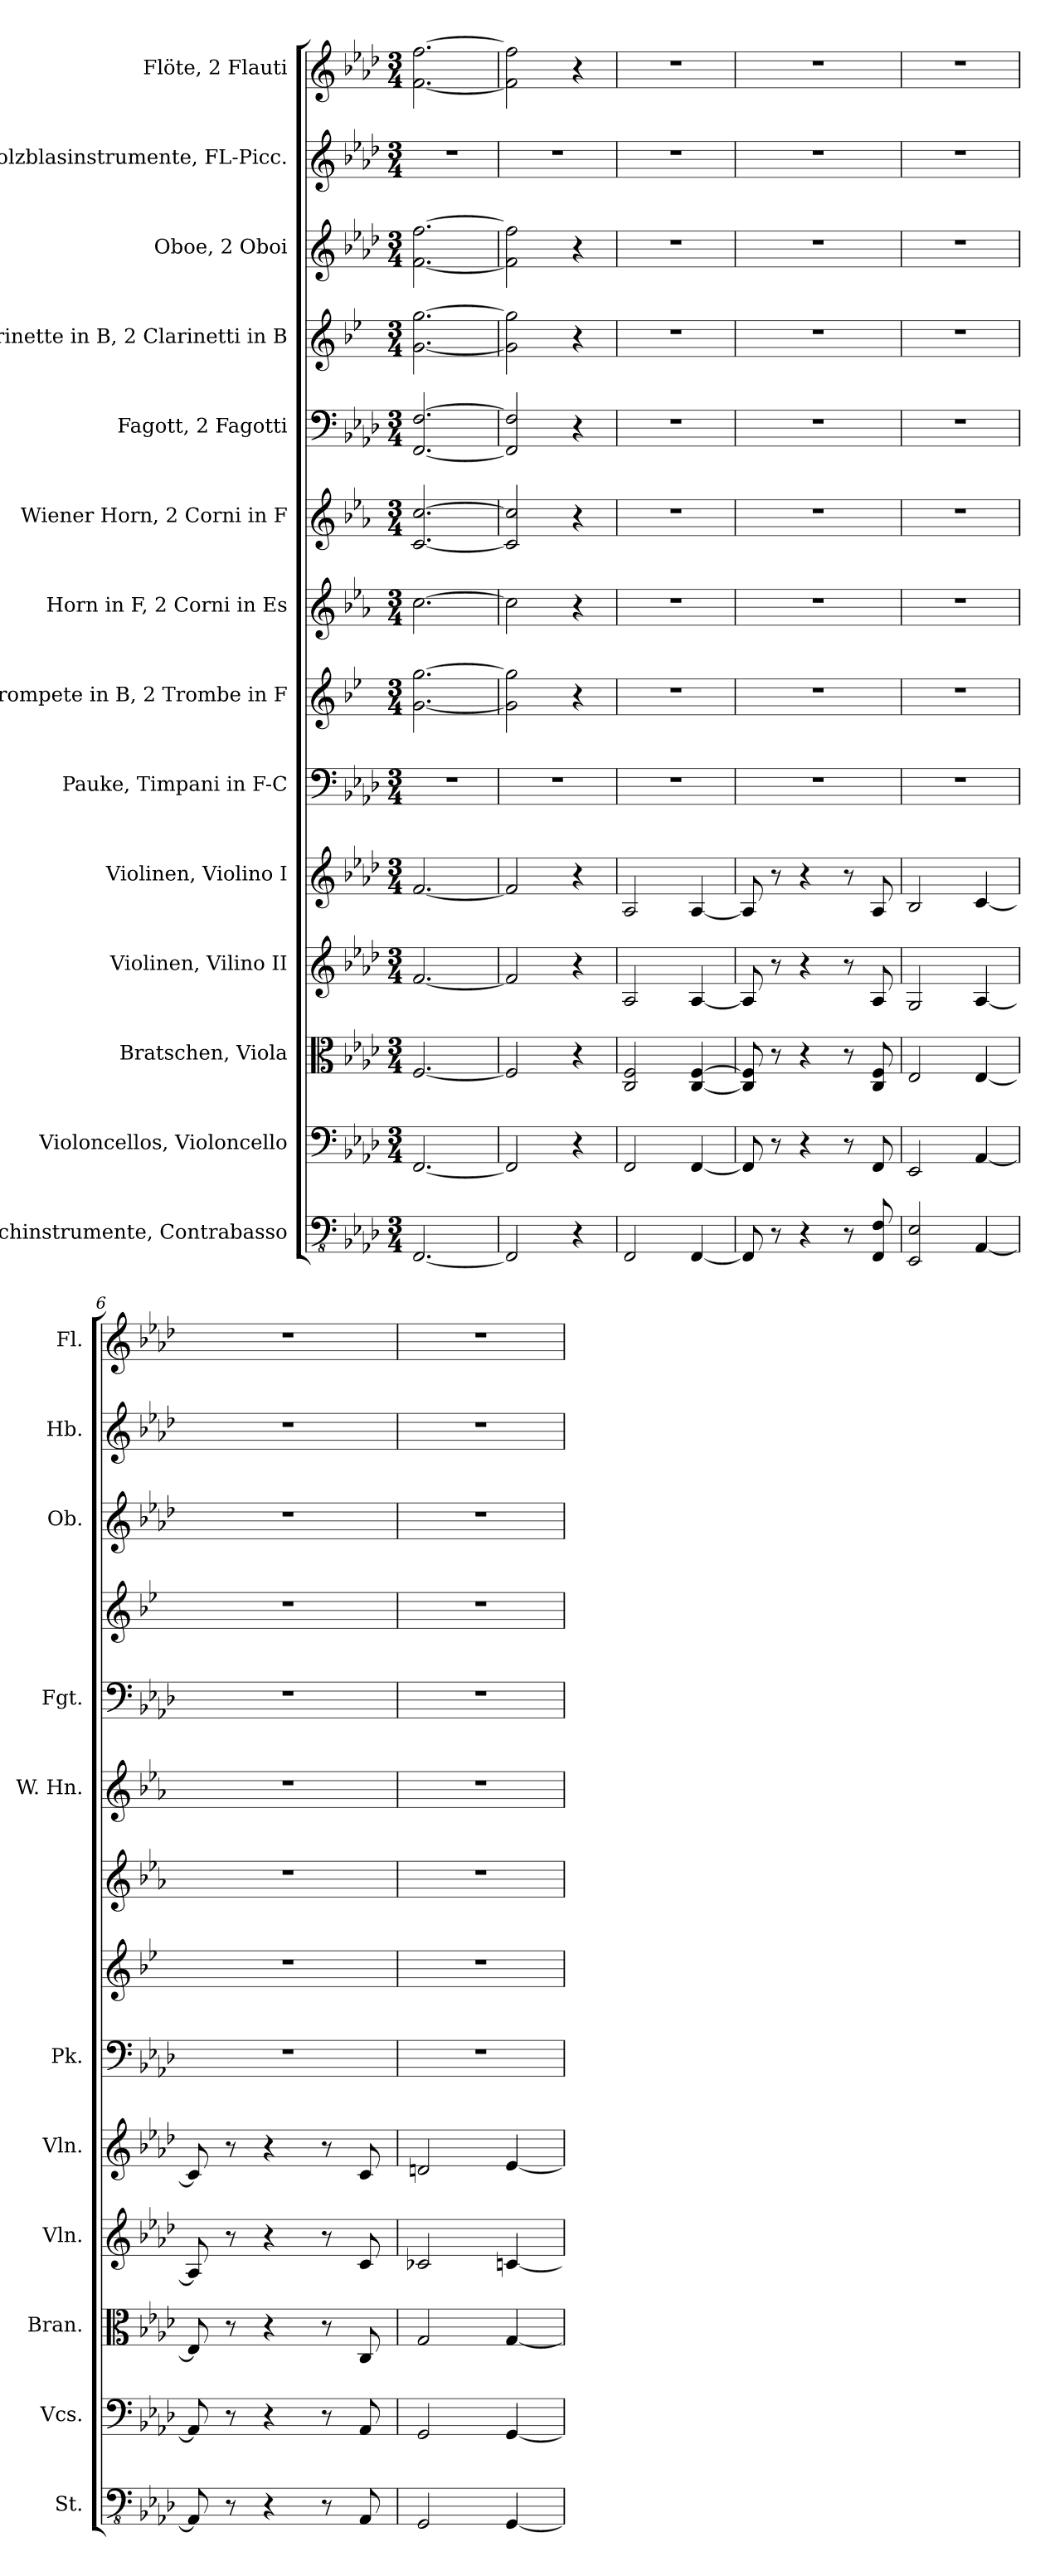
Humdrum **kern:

**kern	**kern	**kern	**kern	**kern	**kern	**kern	**kern	**kern	**kern	**kern	**kern	**kern	**kern
*part14	*part13	*part12	*part11	*part10	*part9	*part8	*part7	*part6	*part5	*part4	*part3	*part2	*part1
*staff14	*staff13	*staff12	*staff11	*staff10	*staff9	*staff8	*staff7	*staff6	*staff5	*staff4	*staff3	*staff2	*staff1
*I"Streichinstrumente, Contrabasso	*I"Violoncellos, Violoncello	*I"Bratschen, Viola	*I"Violinen, Vilino II	*I"Violinen, Violino I	*I"Pauke, Timpani in F-C	*I"Trompete in B, 2 Trombe in F	*I"Horn in F, 2 Corni in Es	*I"Wiener Horn, 2 Corni in F	*I"Fagott, 2 Fagotti	*I"Klarinette in B, 2 Clarinetti in B	*I"Oboe, 2 Oboi	*I"Holzblasinstrumente, FL-Picc.	*I"Flöte, 2 Flauti
*I'St.	*I'Vcs.	*I'Bran.	*I'Vln.	*I'Vln.	*I'Pk.	*	*	*I'W. Hn.	*I'Fgt.	*	*I'Ob.	*I'Hb.	*I'Fl.
*clefFv4	*clefF4	*clefC3	*clefG2	*clefG2	*clefF4	*clefG2	*clefG2	*clefG2	*clefF4	*clefG2	*clefG2	*clefG2	*clefG2
*	*	*	*	*	*	*ITrd1c2	*ITrd4c7	*ITrd4c7	*	*ITrd1c2	*	*	*
*k[b-e-a-d-]	*k[b-e-a-d-]	*k[b-e-a-d-]	*k[b-e-a-d-]	*k[b-e-a-d-]	*k[b-e-a-d-]	*k[b-e-a-d-]	*k[b-e-a-d-]	*k[b-e-a-d-]	*k[b-e-a-d-]	*k[b-e-a-d-]	*k[b-e-a-d-]	*k[b-e-a-d-]	*k[b-e-a-d-]
*M3/4	*M3/4	*M3/4	*M3/4	*M3/4	*M3/4	*M3/4	*M3/4	*M3/4	*M3/4	*M3/4	*M3/4	*M3/4	*M3/4
=1	=1	=1	=1	=1	=1	=1	=1	=1	=1	=1	=1	=1	=1
[2.FFF/	[2.FF/	[2.F/	[2.f/	[2.f/	2.r	[2.f\ [2.ff\	[2.f\	[2.F/ [2.f/	[2.FF/ [2.F/	[2.f\ [2.ff\	[2.f\ [2.ff\	2.r	[2.f\ [2.ff\
=2	=2	=2	=2	=2	=2	=2	=2	=2	=2	=2	=2	=2	=2
2FFF/]	2FF/]	2F/]	2f/]	2f/]	2.r	2f\] 2ff\]	2f\]	2F/] 2f/]	2FF/] 2F/]	2f\] 2ff\]	2f\] 2ff\]	2.r	2f\] 2ff\]
4r	4r	4r	4r	4r	.	4r	4r	4r	4r	4r	4r	.	4r
=3	=3	=3	=3	=3	=3	=3	=3	=3	=3	=3	=3	=3	=3
2FFF/	2FF/	2C/ 2F/	2A-/	2A-/	2.r	2.r	2.r	2.r	2.r	2.r	2.r	2.r	2.r
[4FFF/	[4FF/	[4C/ [4F/	[4A-/	[4A-/	.	.	.	.	.	.	.	.	.
=4	=4	=4	=4	=4	=4	=4	=4	=4	=4	=4	=4	=4	=4
8FFF/]	8FF/]	8C/] 8F/]	8A-/]	8A-/]	2.r	2.r	2.r	2.r	2.r	2.r	2.r	2.r	2.r
8r	8r	8r	8r	8r	.	.	.	.	.	.	.	.	.
4r	4r	4r	4r	4r	.	.	.	.	.	.	.	.	.
8r	8r	8r	8r	8r	.	.	.	.	.	.	.	.	.
8FFF/ 8FF/	8FF/	8C/ 8F/	8A-/	8A-/	.	.	.	.	.	.	.	.	.
=5	=5	=5	=5	=5	=5	=5	=5	=5	=5	=5	=5	=5	=5
2EEE-/ 2EE-/	2EE-/	2E-/	2G/	2B-/	2.r	2.r	2.r	2.r	2.r	2.r	2.r	2.r	2.r
[4AAA-/	[4AA-/	[4E-/	[4A-/	[4c/	.	.	.	.	.	.	.	.	.
=6	=6	=6	=6	=6	=6	=6	=6	=6	=6	=6	=6	=6	=6
8AAA-/]	8AA-/]	8E-/]	8A-/]	8c/]	2.r	2.r	2.r	2.r	2.r	2.r	2.r	2.r	2.r
8r	8r	8r	8r	8r	.	.	.	.	.	.	.	.	.
4r	4r	4r	4r	4r	.	.	.	.	.	.	.	.	.
8r	8r	8r	8r	8r	.	.	.	.	.	.	.	.	.
8AAA-/	8AA-/	8C/	8c/	8c/	.	.	.	.	.	.	.	.	.
=7	=7	=7	=7	=7	=7	=7	=7	=7	=7	=7	=7	=7	=7
2GGG/	2GG/	2G/	2c-X/	2dn/	2.r	2.r	2.r	2.r	2.r	2.r	2.r	2.r	2.r
[4GGG/	[4GG/	[4G/	[4cn/	[4e-/	.	.	.	.	.	.	.	.	.
=	=	=	=	=	=	=	=	=	=	=	=	=	=
*-	*-	*-	*-	*-	*-	*-	*-	*-	*-	*-	*-	*-	*-
